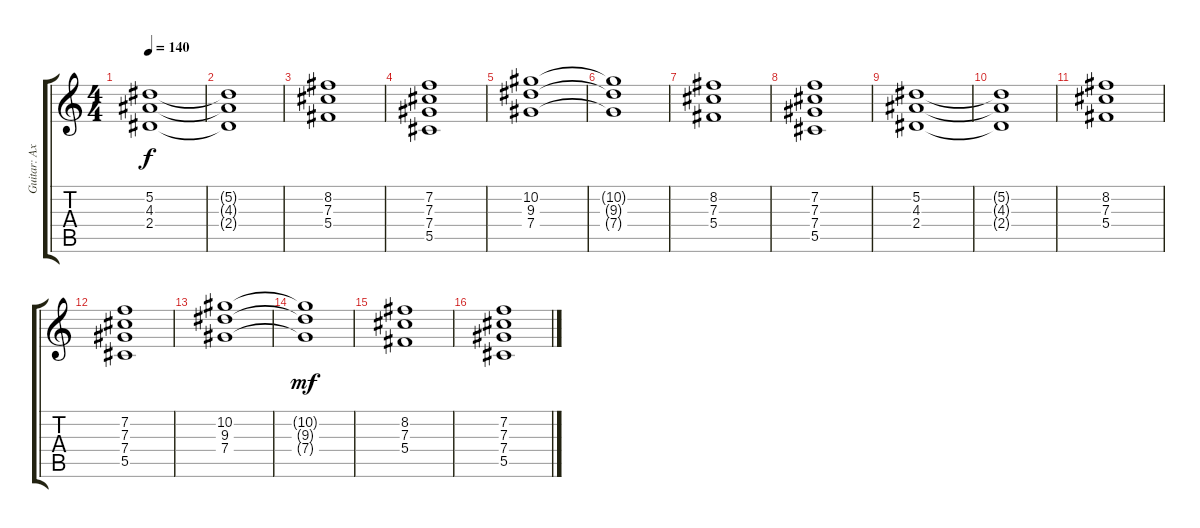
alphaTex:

\track ("Guitar: Axel" "Guitar: Ax") {instrument overdrivenguitar}
\staff {score tabs}
\tuning (Eb4 Bb3 Gb3 Db3 Ab2 Eb2) {hide}
\ts (4 4)
\tempo 140
\clef g2
\ks c
(5.2 4.3 2.4).1{dy f} |
(5.2{t} 4.3{t} 2.4{t}).1 |
(8.2 7.3 5.4).1 |
(7.2 7.3 7.4 5.5).1 |
(10.2 9.3 7.4).1 |
(10.2{t} 9.3{t} 7.4{t}).1 |
(8.2 7.3 5.4).1 |
(7.2 7.3 7.4 5.5).1 |
(5.2 4.3 2.4).1 |
(5.2{t} 4.3{t} 2.4{t}).1 |
(8.2 7.3 5.4).1 |
(7.2 7.3 7.4 5.5).1 |
(10.2 9.3 7.4).1 |
(10.2{t} 9.3{t} 7.4{t}).1{dy mf} |
(8.2 7.3 5.4).1 |
(7.2 7.3 7.4 5.5).1
